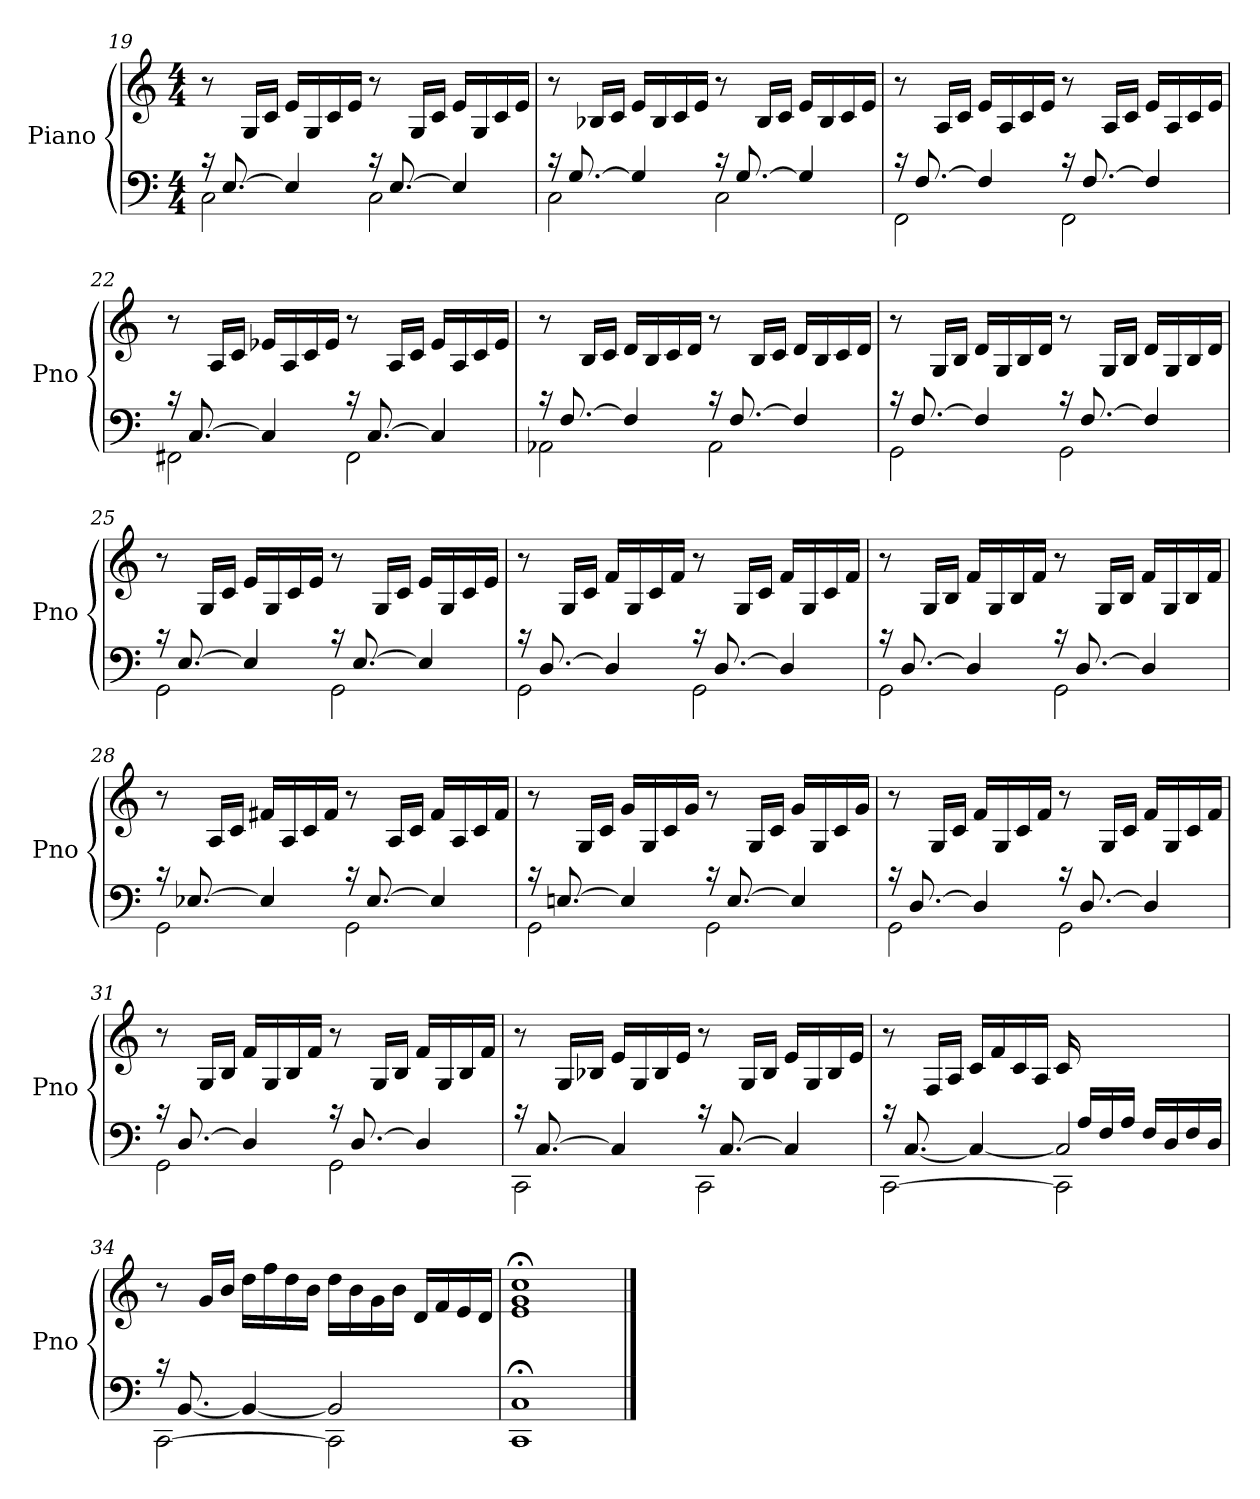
**kern	**kern
*part1	*part1
*staff2	*staff1
*I"Piano	*
*I'Pno	*
!!LO:PB:g=z
*clefF4	*clefG2
*k[]	*k[]
*M4/4	*M4/4
=19	=19
*^	*
16rc	2C\	8r
[8.E/	.	.
.	.	16G/LL
.	.	16c/JJ
4E/]	.	16e/LL
.	.	16G/
.	.	16c/
.	.	16e/JJ
16rc	2C\	8r
[8.E/	.	.
.	.	16G/LL
.	.	16c/JJ
4E/]	.	16e/LL
.	.	16G/
.	.	16c/
.	.	16e/JJ
=20	=20	=20
16rc	2C\	8r
[8.G/	.	.
.	.	16B-X/LL
.	.	16c/JJ
4G/]	.	16e/LL
.	.	16B-/
.	.	16c/
.	.	16e/JJ
16rc	2C\	8r
[8.G/	.	.
.	.	16B-/LL
.	.	16c/JJ
4G/]	.	16e/LL
.	.	16B-/
.	.	16c/
.	.	16e/JJ
=21	=21	=21
16rc	2FF\	8r
[8.F/	.	.
.	.	16A/LL
.	.	16c/JJ
4F/]	.	16e/LL
.	.	16A/
.	.	16c/
.	.	16e/JJ
16rc	2FF\	8r
[8.F/	.	.
.	.	16A/LL
.	.	16c/JJ
4F/]	.	16e/LL
.	.	16A/
.	.	16c/
.	.	16e/JJ
!!LO:LB:g=z
=22	=22	=22
16rc	2FF#X\	8r
[8.C/	.	.
.	.	16A/LL
.	.	16c/JJ
4C/]	.	16e-X/LL
.	.	16A/
.	.	16c/
.	.	16e-/JJ
16rc	2FF#\	8r
[8.C/	.	.
.	.	16A/LL
.	.	16c/JJ
4C/]	.	16e-/LL
.	.	16A/
.	.	16c/
.	.	16e-/JJ
=23	=23	=23
16rc	2AA-X<\	8r
[8.F/	.	.
.	.	16B/LL
.	.	16c/JJ
4F/]	.	16d/LL
.	.	16B/
.	.	16c/
.	.	16d/JJ
16rc	2AA-\	8r
[8.F/	.	.
.	.	16B/LL
.	.	16c/JJ
4F/]	.	16d/LL
.	.	16B/
.	.	16c/
.	.	16d/JJ
=24	=24	=24
16rc	2GG\	8r
[8.F/	.	.
.	.	16G/LL
.	.	16B/JJ
4F/]	.	16d/LL
.	.	16G/
.	.	16B/
.	.	16d/JJ
16rc	2GG\	8r
[8.F/	.	.
.	.	16G/LL
.	.	16B/JJ
4F/]	.	16d/LL
.	.	16G/
.	.	16B/
.	.	16d/JJ
!!LO:LB:g=z
=25	=25	=25
16rc	2GG\	8r
[8.E/	.	.
.	.	16G/LL
.	.	16c/JJ
4E/]	.	16e/LL
.	.	16G/
.	.	16c/
.	.	16e/JJ
16rc	2GG\	8r
[8.E/	.	.
.	.	16G/LL
.	.	16c/JJ
4E/]	.	16e/LL
.	.	16G/
.	.	16c/
.	.	16e/JJ
=26	=26	=26
16rc	2GG\	8r
[8.D/	.	.
.	.	16G/LL
.	.	16c/JJ
4D/]	.	16f/LL
.	.	16G/
.	.	16c/
.	.	16f/JJ
16rc	2GG\	8r
[8.D/	.	.
.	.	16G/LL
.	.	16c/JJ
4D/]	.	16f/LL
.	.	16G/
.	.	16c/
.	.	16f/JJ
=27	=27	=27
16rc	2GG\	8r
[8.D/	.	.
.	.	16G/LL
.	.	16B/JJ
4D/]	.	16f/LL
.	.	16G/
.	.	16B/
.	.	16f/JJ
16rc	2GG\	8r
[8.D/	.	.
.	.	16G/LL
.	.	16B/JJ
4D/]	.	16f/LL
.	.	16G/
.	.	16B/
.	.	16f/JJ
!!LO:LB:g=z
=28	=28	=28
16rc	2GG<\	8r
[8.E-X/	.	.
.	.	16A/LL
.	.	16c/JJ
4E-/]	.	16f#X/LL
.	.	16A/
.	.	16c/
.	.	16f#/JJ
16rc	2GG\	8r
[8.E-/	.	.
.	.	16A/LL
.	.	16c/JJ
4E-/]	.	16f#/LL
.	.	16A/
.	.	16c/
.	.	16f#/JJ
=29	=29	=29
16rc	2GG\	8r
[8.En/	.	.
.	.	16G/LL
.	.	16c/JJ
4E/]	.	16g/LL
.	.	16G/
.	.	16c/
.	.	16g/JJ
16rc	2GG\	8r
[8.E/	.	.
.	.	16G/LL
.	.	16c/JJ
4E/]	.	16g/LL
.	.	16G/
.	.	16c/
.	.	16g/JJ
=30	=30	=30
16rc	2GG\	8r
[8.D/	.	.
.	.	16G/LL
.	.	16c/JJ
4D/]	.	16f/LL
.	.	16G/
.	.	16c/
.	.	16f/JJ
16rc	2GG\	8r
[8.D/	.	.
.	.	16G/LL
.	.	16c/JJ
4D/]	.	16f/LL
.	.	16G/
.	.	16c/
.	.	16f/JJ
!!LO:LB:g=z
=31	=31	=31
16rc	2GG\	8r
[8.D/	.	.
.	.	16G/LL
.	.	16B/JJ
4D/]	.	16f/LL
.	.	16G/
.	.	16B/
.	.	16f/JJ
16rc	2GG\	8r
[8.D/	.	.
.	.	16G/LL
.	.	16B/JJ
4D/]	.	16f/LL
.	.	16G/
.	.	16B/
.	.	16f/JJ
=32	=32	=32
16rc	2CC\	8r
[8.C/	.	.
.	.	16G/LL
.	.	16B-X/JJ
4C/]	.	16e/LL
.	.	16G/
.	.	16B-/
.	.	16e/JJ
16rc	2CC\	8r
[8.C/	.	.
.	.	16G/LL
.	.	16B-/JJ
4C/]	.	16e/LL
.	.	16G/
.	.	16B-/
.	.	16e/JJ
!!LO:LB:g=z
=33	=33	=33
*	*^	*
[2CC\	16rc	2rcyy	8r
.	[8.C/	.	.
.	.	.	16F/LL
.	.	.	16A/JJ
.	4C/_	.	16c/LL
.	.	.	16f/
.	.	.	16c/
.	.	.	16A/JJ
2CC\]	2C/]	16rcyy	16c/
.	.	16A/LL	16ryy
.	.	16F/	8ryy
.	.	16A/JJ	.
.	.	16F/LL	4ryy
.	.	16D/	.
.	.	16F/	.
.	.	16D/JJ	.
*	*v	*v	*
=34	=34	=34
[2CC\	16rc	8r
.	[8.BB/	.
.	.	16g/LL
.	.	16b/JJ
.	4BB/_	16dd\LL
.	.	16ff\
.	.	16dd\
.	.	16b\JJ
2CC\]	2BB/]	16dd\LL
.	.	16b\
.	.	16g\
.	.	16b\JJ
.	.	16d/LL
.	.	16f/
.	.	16e/
.	.	16d/JJ
*v	*v	*
=35	=35
1CC; 1C;	1e;< 1g;< 1cc;<
==	==
*-	*-
